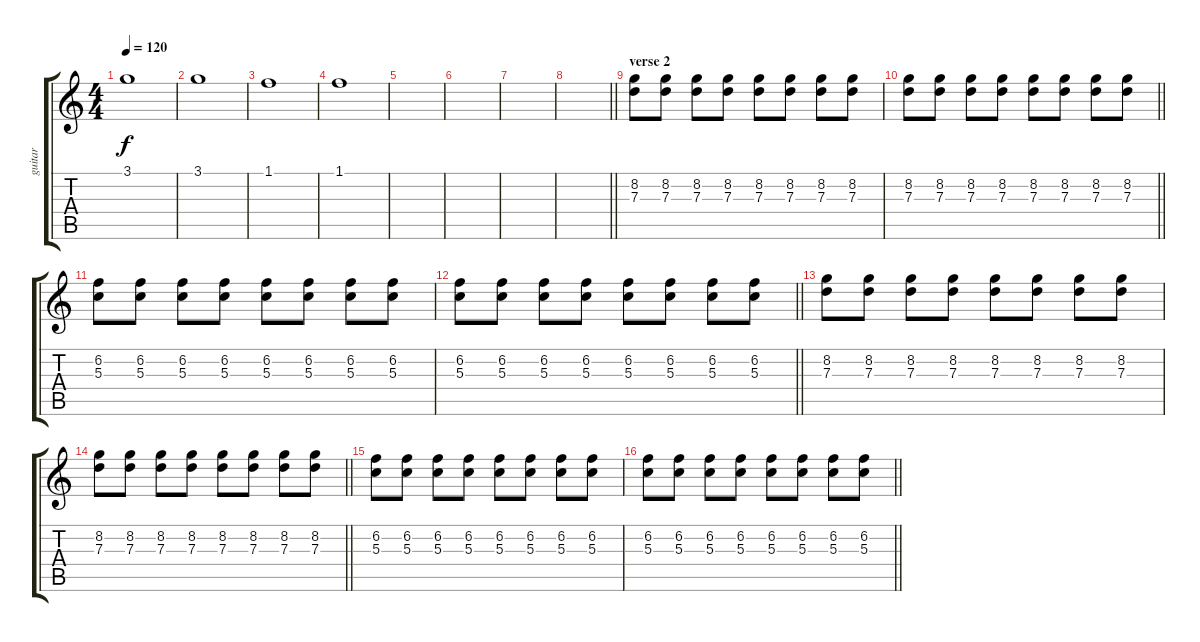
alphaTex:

\track ("guitar " "guitar ") {instrument electricguitarjazz}
\staff {score tabs}
\tuning (E4 B3 G3 D3 A2 E2) {hide}
\ts (4 4)
\tempo 120
\clef g2
\ks c
3.1.1{dy f} |
3.1.1 |
1.1.1 |
1.1.1 |
|
|
|
\barLineRight lightlight
|
\section ("" "verse 2")
(8.2 7.3).8{volume 7 instrument electricguitarmuted} (8.2 7.3).8 (8.2 7.3).8 (8.2 7.3).8 (8.2 7.3).8 (8.2 7.3).8 (8.2 7.3).8 (8.2 7.3).8 |
\barLineRight lightlight
(8.2 7.3).8 (8.2 7.3).8 (8.2 7.3).8 (8.2 7.3).8 (8.2 7.3).8 (8.2 7.3).8 (8.2 7.3).8 (8.2 7.3).8 |
(6.2 5.3).8 (6.2 5.3).8 (6.2 5.3).8 (6.2 5.3).8 (6.2 5.3).8 (6.2 5.3).8 (6.2 5.3).8 (6.2 5.3).8 |
\barLineRight lightlight
(6.2 5.3).8 (6.2 5.3).8 (6.2 5.3).8 (6.2 5.3).8 (6.2 5.3).8 (6.2 5.3).8 (6.2 5.3).8 (6.2 5.3).8 |
(8.2 7.3).8 (8.2 7.3).8 (8.2 7.3).8 (8.2 7.3).8 (8.2 7.3).8 (8.2 7.3).8 (8.2 7.3).8 (8.2 7.3).8 |
\barLineRight lightlight
(8.2 7.3).8 (8.2 7.3).8 (8.2 7.3).8 (8.2 7.3).8 (8.2 7.3).8 (8.2 7.3).8 (8.2 7.3).8 (8.2 7.3).8 |
(6.2 5.3).8 (6.2 5.3).8 (6.2 5.3).8 (6.2 5.3).8 (6.2 5.3).8 (6.2 5.3).8 (6.2 5.3).8 (6.2 5.3).8 |
\barLineRight lightlight
(6.2 5.3).8 (6.2 5.3).8 (6.2 5.3).8 (6.2 5.3).8 (6.2 5.3).8 (6.2 5.3).8 (6.2 5.3).8 (6.2 5.3).8
